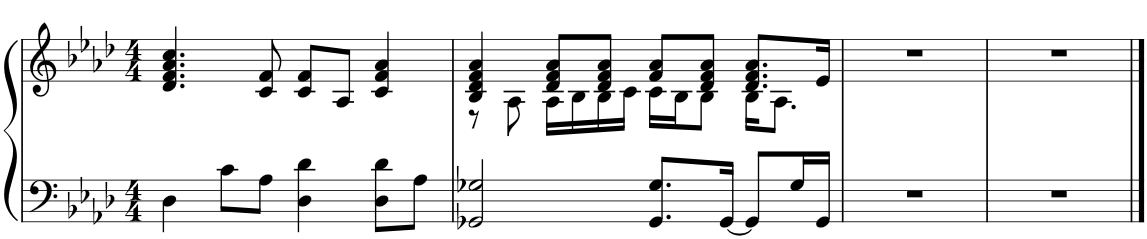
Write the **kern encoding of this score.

**kern	**kern
*part1	*part1
*staff2	*staff1
*I"Piano	*
*I'Pno.	*
*clefF4	*clefG2
*k[b-e-a-d-]	*k[b-e-a-d-]
*M4/4	*M4/4
=1	=1
4D-\	4.d-/ 4.f/ 4.a-/ 4.cc/
8c\L	.
8A-\J	8c/ 8f/
4D-\ 4d-\	8c/ 8f/L
.	8A-/J
8D-\ 8d-\L	4c/ 4f/ 4a-/
8A-\J	.
=2	=2
*	*^
2GG-X/ 2G-X/	4B-/ 4d-/ 4f/ 4a-/	8r
.	.	8A-\
.	8d-/ 8f/ 8a-/L	16A-\LL
.	.	16B-\
.	8d-/ 8f/ 8a-/J	16B-\
.	.	16c\JJ
8.GG-/ 8.G-/L	8f/ 8a-/L	16c\LL
.	.	16B-\J
.	8d-/ 8f/ 8a-/J	8B-\J
[16GG-/Jk	.	.
8GG-/L]	8.d-/ 8.f/ 8.a-/L	16B-\KL
.	.	8.A-\J
16G-/L	.	.
16GG-/JJ	16e-/Jk	.
*	*v	*v
=3	=3
1r	1r
=4	=4
1r	1r
==	==
*-	*-
